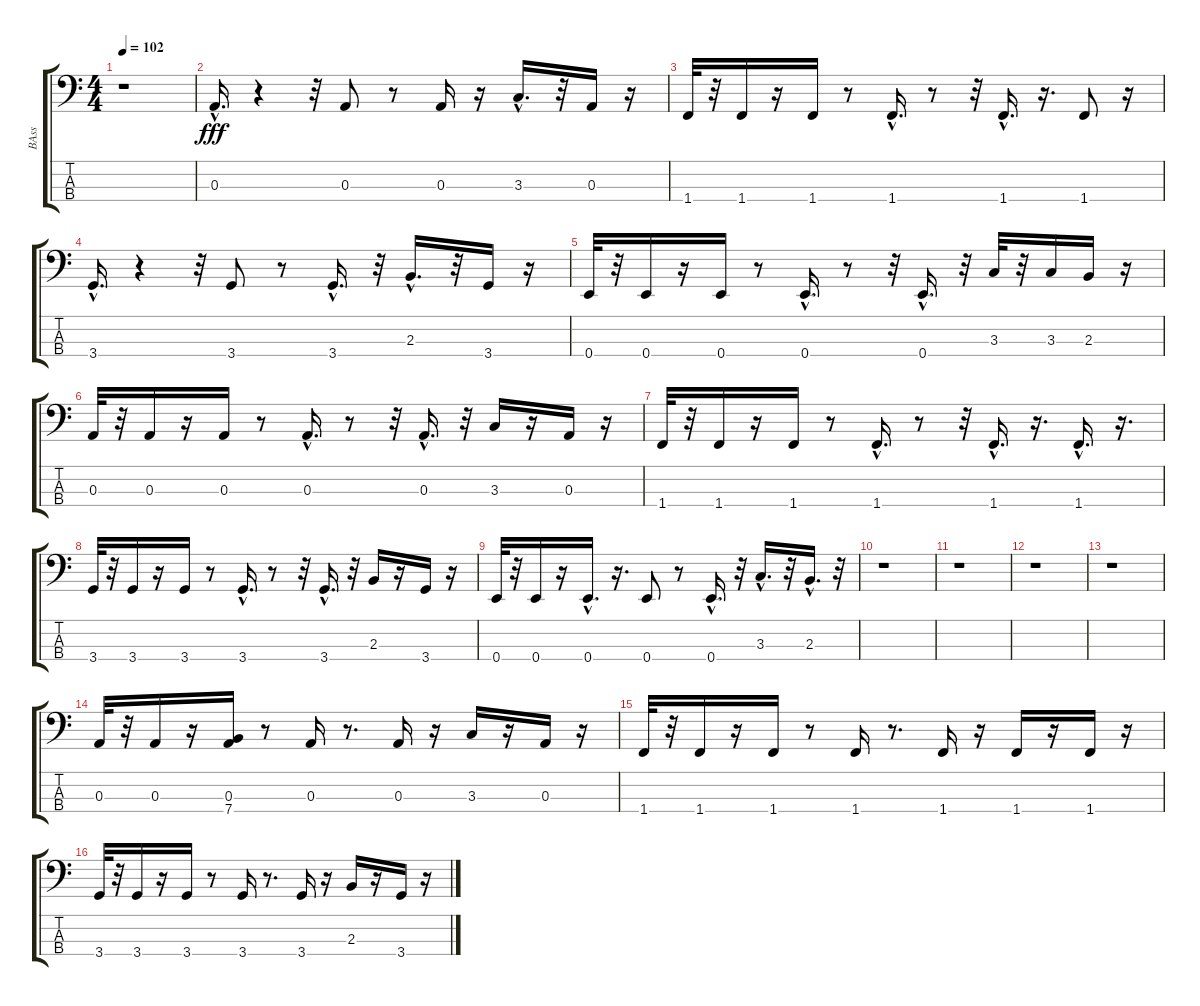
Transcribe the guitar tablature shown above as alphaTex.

\track ("BAss" "BAss") {instrument electricbassfinger}
\staff {score tabs}
\tuning (G2 D2 A1 E1) {hide}
\ts (4 4)
\tempo 102
\clef f4
\ks c
r.1{dy fff} |
0.3{hac}.16{d} r.4 r.32 0.3.8 r.8 0.3.16 r.16 3.3{hac}.16{d} r.32 0.3.16 r.16 |
1.4.32 r.32 1.4.16 r.16 1.4.16 r.8 1.4{hac}.16{d} r.8 r.32 1.4{hac}.16{d} r.16{d} 1.4.8 r.16 |
3.4{hac}.16{d} r.4 r.32 3.4.8 r.8 3.4{hac}.16{d} r.32 2.3{hac}.16{d} r.32 3.4.16 r.16 |
0.4.32 r.32 0.4.16 r.16 0.4.16 r.8 0.4{hac}.16{d} r.8 r.32 0.4{hac}.16{d} r.32 3.3.32 r.32 3.3.16 2.3.16 r.16 |
0.3.32 r.32 0.3.16 r.16 0.3.16 r.8 0.3{hac}.16{d} r.8 r.32 0.3{hac}.16{d} r.32 3.3.16 r.16 0.3.16 r.16 |
1.4.32 r.32 1.4.16 r.16 1.4.16 r.8 1.4{hac}.16{d} r.8 r.32 1.4{hac}.16{d} r.16{d} 1.4{hac}.16{d} r.16{d} |
3.4.32 r.32 3.4.16 r.16 3.4.16 r.8 3.4{hac}.16{d} r.8 r.32 3.4{hac}.16{d} r.32 2.3.16 r.16 3.4.16 r.16 |
0.4.32 r.32 0.4.16 r.16 0.4{hac}.16{d} r.16{d} 0.4.8 r.8 0.4{hac}.16{d} r.32 3.3{hac}.16{d} r.32 2.3{hac}.16{d} r.32 |
r.1 |
r.1 |
r.1 |
r.1 |
0.3.32 r.32 0.3.16 r.16 (0.3 7.4).16 r.8 0.3.16 r.8{d} 0.3.16 r.16 3.3.16 r.16 0.3.16 r.16 |
1.4.32 r.32 1.4.16 r.16 1.4.16 r.8 1.4.16 r.8{d} 1.4.16 r.16 1.4.16 r.16 1.4.16 r.16 |
3.4.32 r.32 3.4.16 r.16 3.4.16 r.8 3.4.16 r.8{d} 3.4.16 r.16 2.3.16 r.16 3.4.16 r.16
